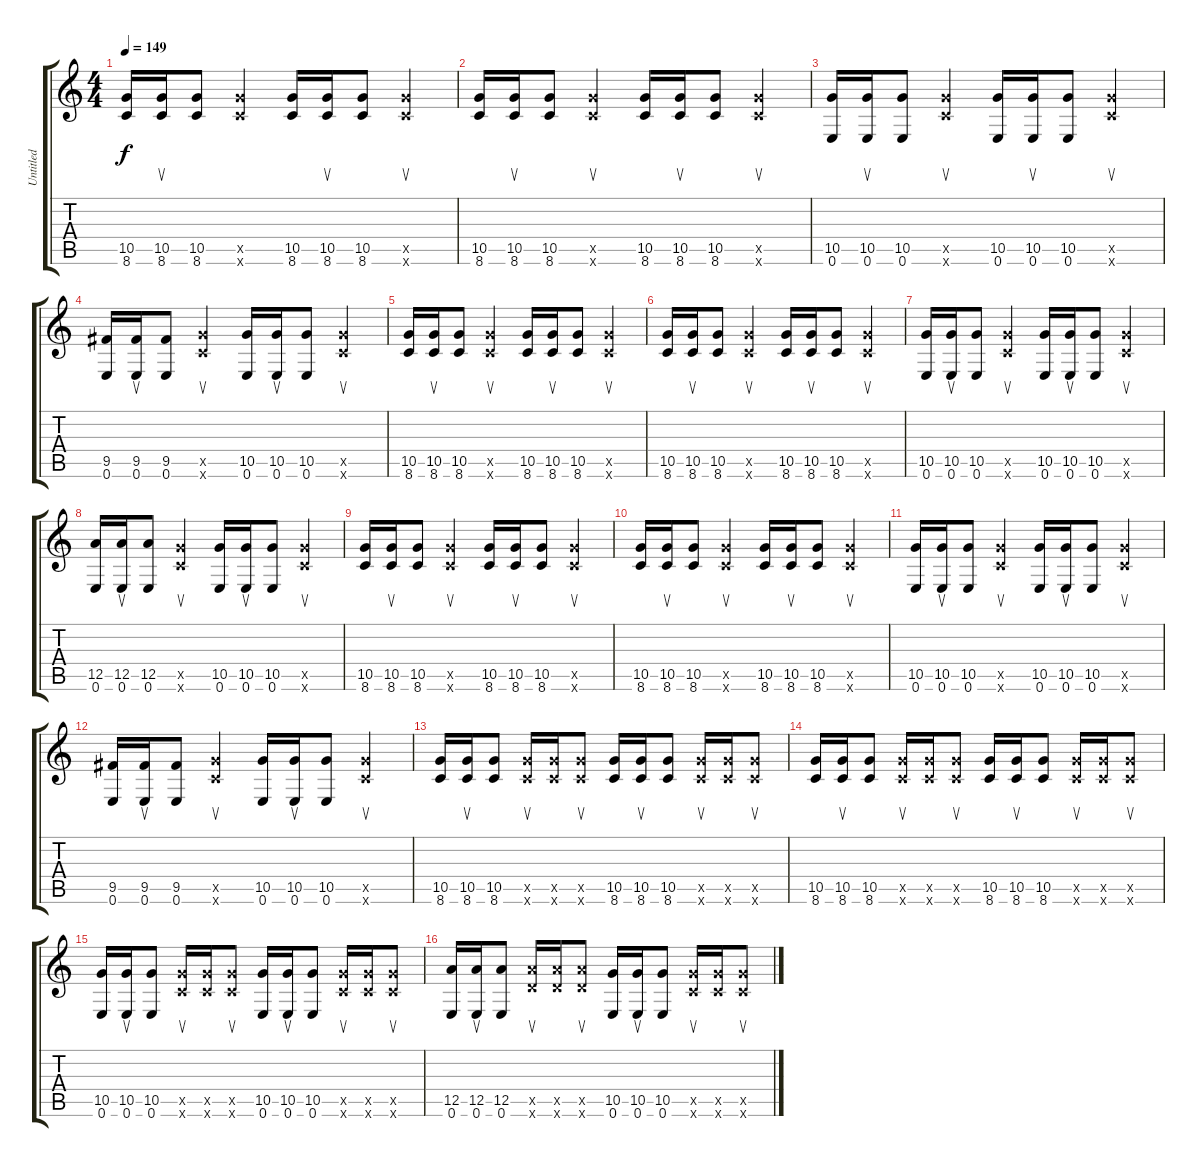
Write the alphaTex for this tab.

\track ("Untitled" "Untitled") {instrument overdrivenguitar}
\staff {score tabs}
\tuning (E4 B3 G3 D3 A2 E2) {hide}
\ts (4 4)
\tempo 149
\clef g2
\ks c
(10.5 8.6).16{dy f} (10.5 8.6).16{su} (10.5 8.6).8 (10.5{x} 8.6{x}).4 (10.5 8.6).16 (10.5 8.6).16{su} (10.5 8.6).8 (10.5{x} 8.6{x}).4{su} |
(10.5 8.6).16 (10.5 8.6).16{su} (10.5 8.6).8 (10.5{x} 8.6{x}).4{su} (10.5 8.6).16 (10.5 8.6).16{su} (10.5 8.6).8 (10.5{x} 8.6{x}).4{su} |
(10.5 0.6).16 (10.5 0.6).16{su} (10.5 0.6).8 (10.5{x} 8.6{x}).4{su} (10.5 0.6).16 (10.5 0.6).16{su} (10.5 0.6).8 (10.5{x} 8.6{x}).4{su} |
(9.5 0.6).16 (9.5 0.6).16{su} (9.5 0.6).8 (10.5{x} 8.6{x}).4{su} (10.5 0.6).16 (10.5 0.6).16{su} (10.5 0.6).8 (10.5{x} 8.6{x}).4{su} |
(10.5 8.6).16 (10.5 8.6).16{su} (10.5 8.6).8 (10.5{x} 8.6{x}).4{su} (10.5 8.6).16 (10.5 8.6).16{su} (10.5 8.6).8 (10.5{x} 8.6{x}).4{su} |
(10.5 8.6).16 (10.5 8.6).16{su} (10.5 8.6).8 (10.5{x} 8.6{x}).4{su} (10.5 8.6).16 (10.5 8.6).16{su} (10.5 8.6).8 (10.5{x} 8.6{x}).4{su} |
(10.5 0.6).16 (10.5 0.6).16{su} (10.5 0.6).8 (10.5{x} 8.6{x}).4{su} (10.5 0.6).16 (10.5 0.6).16{su} (10.5 0.6).8 (10.5{x} 8.6{x}).4{su} |
(12.5 0.6).16 (12.5 0.6).16{su} (12.5 0.6).8 (10.5{x} 8.6{x}).4{su} (10.5 0.6).16 (10.5 0.6).16{su} (10.5 0.6).8 (10.5{x} 8.6{x}).4{su} |
(10.5 8.6).16 (10.5 8.6).16{su} (10.5 8.6).8 (10.5{x} 8.6{x}).4{su} (10.5 8.6).16 (10.5 8.6).16{su} (10.5 8.6).8 (10.5{x} 8.6{x}).4{su} |
(10.5 8.6).16 (10.5 8.6).16{su} (10.5 8.6).8 (10.5{x} 8.6{x}).4{su} (10.5 8.6).16 (10.5 8.6).16{su} (10.5 8.6).8 (10.5{x} 8.6{x}).4{su} |
(10.5 0.6).16 (10.5 0.6).16{su} (10.5 0.6).8 (10.5{x} 8.6{x}).4{su} (10.5 0.6).16 (10.5 0.6).16{su} (10.5 0.6).8 (10.5{x} 8.6{x}).4{su} |
(9.5 0.6).16 (9.5 0.6).16{su} (9.5 0.6).8 (10.5{x} 8.6{x}).4{su} (10.5 0.6).16 (10.5 0.6).16{su} (10.5 0.6).8 (10.5{x} 8.6{x}).4{su} |
(10.5 8.6).16 (10.5 8.6).16{su} (10.5 8.6).8 (10.5{x} 8.6{x}).16{su} (10.5{x} 8.6{x}).16 (10.5{x} 8.6{x}).8{su} (10.5 8.6).16 (10.5 8.6).16{su} (10.5 8.6).8 (10.5{x} 8.6{x}).16{su} (10.5{x} 8.6{x}).16 (10.5{x} 8.6{x}).8{su} |
(10.5 8.6).16 (10.5 8.6).16{su} (10.5 8.6).8 (10.5{x} 8.6{x}).16{su} (10.5{x} 8.6{x}).16 (10.5{x} 8.6{x}).8{su} (10.5 8.6).16 (10.5 8.6).16{su} (10.5 8.6).8 (10.5{x} 8.6{x}).16{su} (10.5{x} 8.6{x}).16 (10.5{x} 8.6{x}).8{su} |
(10.5 0.6).16 (10.5 0.6).16{su} (10.5 0.6).8 (10.5{x} 8.6{x}).16{su} (10.5{x} 8.6{x}).16 (10.5{x} 8.6{x}).8{su} (10.5 0.6).16 (10.5 0.6).16{su} (10.5 0.6).8 (10.5{x} 8.6{x}).16{su} (10.5{x} 8.6{x}).16 (10.5{x} 8.6{x}).8{su} |
(12.5 0.6).16 (12.5 0.6).16{su} (12.5 0.6).8 (12.5{x} 10.6{x}).16{su} (12.5{x} 10.6{x}).16 (12.5{x} 10.6{x}).8{su} (10.5 0.6).16 (10.5 0.6).16{su} (10.5 0.6).8 (10.5{x} 8.6{x}).16{su} (10.5{x} 8.6{x}).16 (10.5{x} 8.6{x}).8{su}
